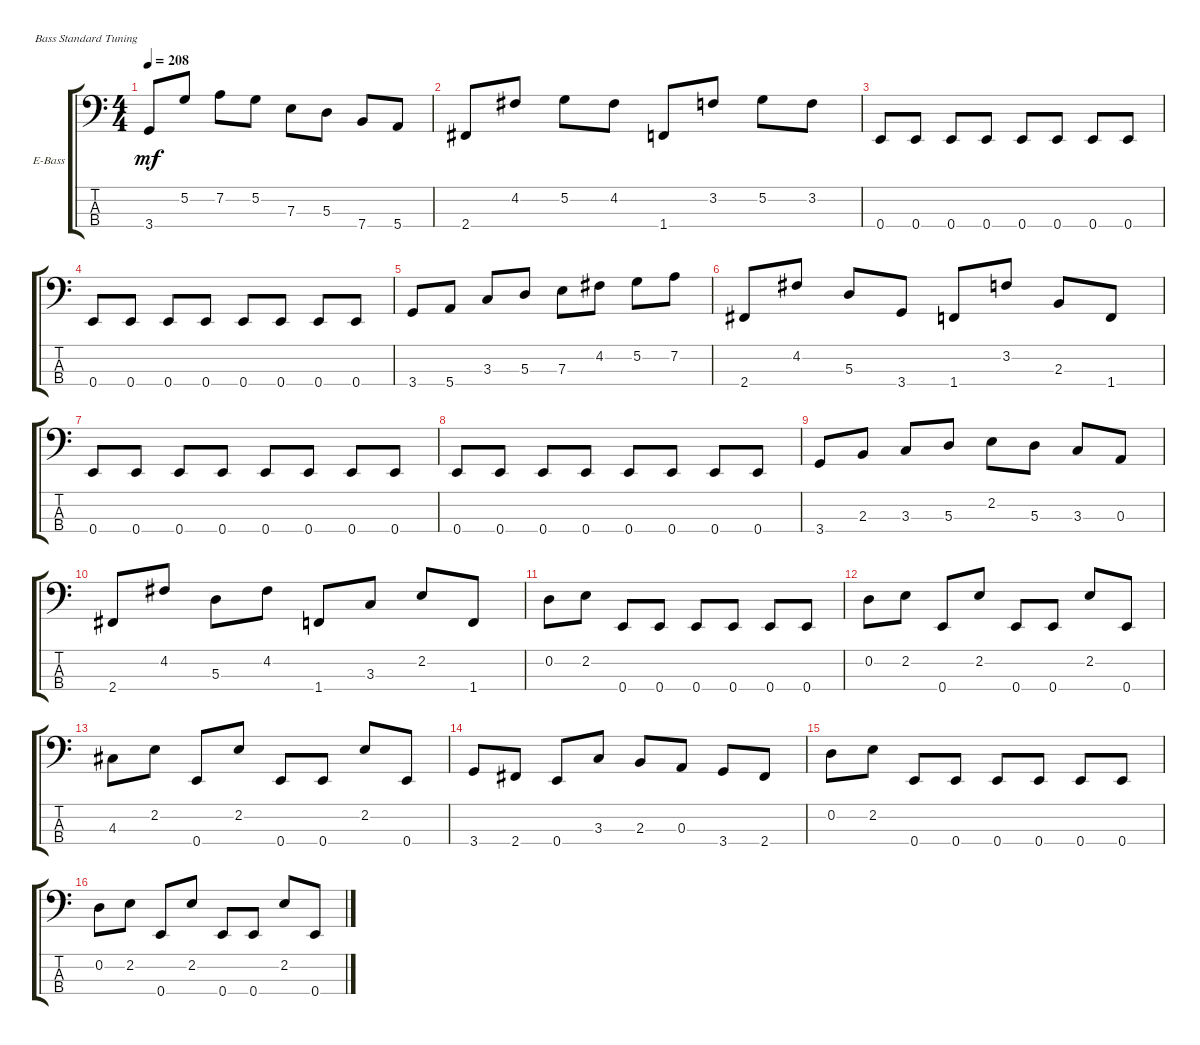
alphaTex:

\defaultSystemsLayout 4
\bracketExtendMode groupsimilarinstruments
\firstSystemTrackNameOrientation horizontal
\otherSystemsTrackNameOrientation horizontal
\track ("Electric Bass" "E-Bass") {instrument electricbassfinger}
\staff {score tabs}
\tuning (G2 D2 A1 E1)
\ts (4 4)
\tempo 208
\clef f4
\ks c
3.4.8{dy mf} 5.2.8 7.2.8 5.2.8 7.3.8 5.3.8 7.4.8 5.4.8 |
2.4.8 4.2.8 5.2.8 4.2.8 1.4.8 3.2.8 5.2.8 3.2.8 |
0.4.8 0.4.8 0.4.8 0.4.8 0.4.8 0.4.8 0.4.8 0.4.8 |
0.4.8 0.4.8 0.4.8 0.4.8 0.4.8 0.4.8 0.4.8 0.4.8 |
3.4.8 5.4.8 3.3.8 5.3.8 7.3.8 4.2.8 5.2.8 7.2.8 |
2.4.8 4.2.8 5.3.8 3.4.8 1.4.8 3.2.8 2.3.8 1.4.8 |
0.4.8 0.4.8 0.4.8 0.4.8 0.4.8 0.4.8 0.4.8 0.4.8 |
0.4.8 0.4.8 0.4.8 0.4.8 0.4.8 0.4.8 0.4.8 0.4.8 |
3.4.8 2.3.8 3.3.8 5.3.8 2.2.8 5.3.8 3.3.8 0.3.8 |
2.4.8 4.2.8 5.3.8 4.2.8 1.4.8 3.3.8 2.2.8 1.4.8 |
0.2.8 2.2.8 0.4.8 0.4.8 0.4.8 0.4.8 0.4.8 0.4.8 |
0.2.8 2.2.8 0.4.8 2.2.8 0.4.8 0.4.8 2.2.8 0.4.8 |
4.3.8 2.2.8 0.4.8 2.2.8 0.4.8 0.4.8 2.2.8 0.4.8 |
3.4.8 2.4.8 0.4.8 3.3.8 2.3.8 0.3.8 3.4.8 2.4.8 |
0.2.8 2.2.8 0.4.8 0.4.8 0.4.8 0.4.8 0.4.8 0.4.8 |
0.2.8 2.2.8 0.4.8 2.2.8 0.4.8 0.4.8 2.2.8 0.4.8
